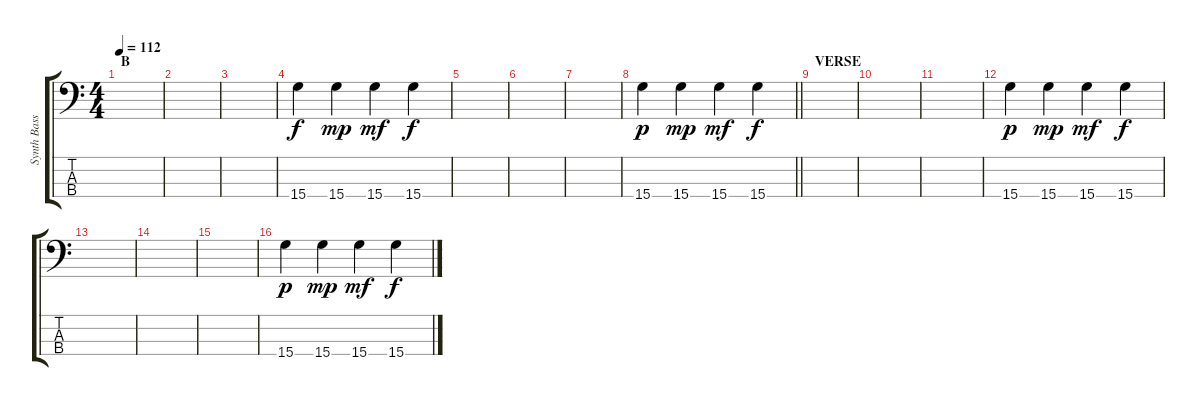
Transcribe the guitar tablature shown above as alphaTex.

\track ("Synth Bass" "Synth Bass") {instrument synthbass1}
\staff {score tabs}
\tuning (G2 D2 A1 E1) {hide}
\ts (4 4)
\section ("" "B")
\tempo 112
\clef f4
\ks c
|
|
|
15.4.4 15.4.4{dy mp} 15.4.4{dy mf} 15.4.4{dy f} |
|
|
|
\barLineRight lightlight
15.4.4{dy p} 15.4.4{dy mp} 15.4.4{dy mf} 15.4.4{dy f} |
\section ("" "VERSE")
|
|
|
15.4.4{dy p} 15.4.4{dy mp} 15.4.4{dy mf} 15.4.4{dy f} |
|
|
|
15.4.4{dy p} 15.4.4{dy mp} 15.4.4{dy mf} 15.4.4{dy f}
